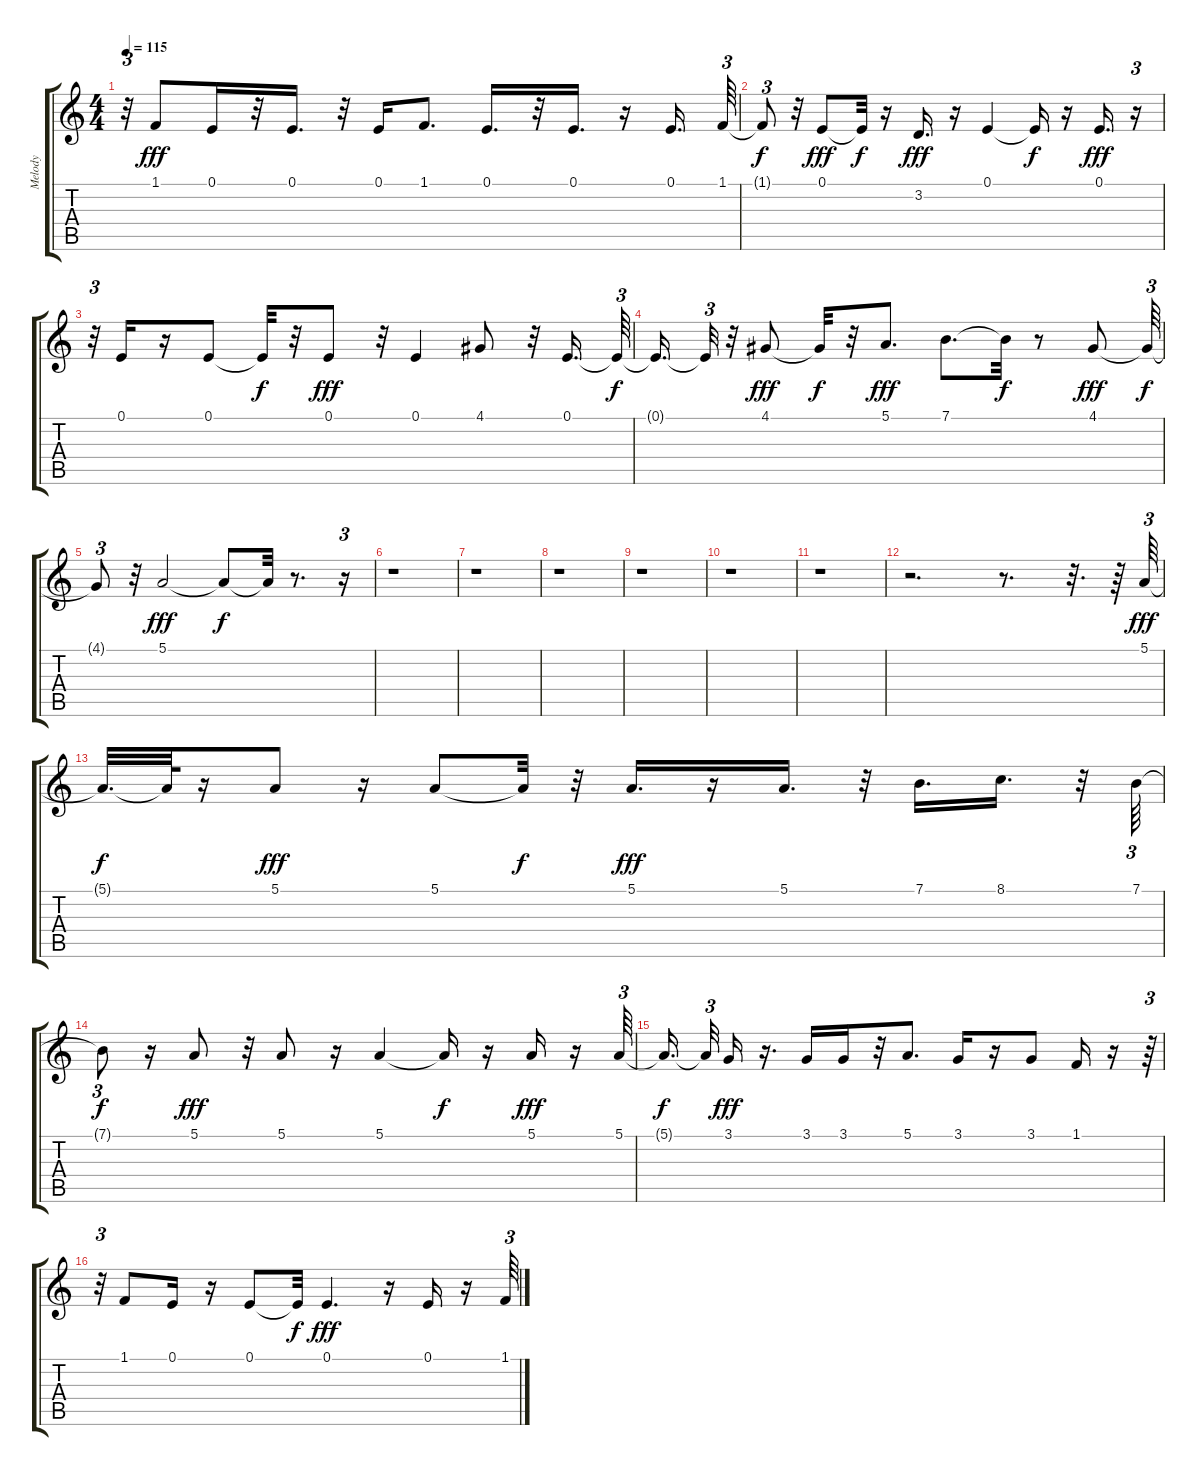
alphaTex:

\track ("Melody" "Melody") {instrument altosax}
\staff {score tabs}
\tuning (E4 B3 G3 D3 A2 E2) {hide}
\ts (4 4)
\tempo 115
\clef g2
\ks c
r.32{tu (3 2) dy fff} 1.1.8 0.1.16 r.32 0.1.16{d} r.32 0.1.16 1.1.8{d} 0.1.16{d} r.32 0.1.16{d} r.16 0.1.16{d} 1.1.64{tu (3 2)} |
1.1{t}.8{tu (3 2) dy f} r.32 0.1.8{dy fff} 0.1{t}.32{dy f} r.16 3.2.16{d dy fff} r.16 0.1.4 0.1{t}.16{dy f} r.16 0.1.16{d dy fff} r.16{tu (3 2)} |
r.32{tu (3 2)} 0.1.16 r.16 0.1.8 0.1{t}.32{dy f} r.32 0.1.8{dy fff} r.32 0.1.4 4.1.8 r.32 0.1.16{d} 0.1{t}.64{tu (3 2) dy f} |
0.1{t}.16{d} 0.1{t}.32{tu (3 2)} r.32 4.1.8{dy fff} 4.1{t}.32{dy f} r.32 5.1.8{d dy fff} 7.1.8{d} 7.1{t}.32{dy f} r.8 4.1.8{dy fff} 4.1{t}.64{tu (3 2) dy f} |
4.1{t}.8{tu (3 2)} r.32 5.1.2{dy fff} 5.1{t}.8{dy f} 5.1{t}.32 r.8{d} r.16{tu (3 2)} |
r.1 |
r.1 |
r.1 |
r.1 |
r.1 |
r.1 |
r.2{d} r.8{d} r.32{d} r.64 5.1.64{tu (3 2) dy fff} |
5.1{t}.32{d dy f} 5.1{t}.64 r.16 5.1.8{dy fff} r.16 5.1.8 5.1{t}.32{dy f} r.32 5.1.16{d dy fff} r.16 5.1.16{d} r.32 7.1.16{d} 8.1.16{d} r.32 7.1.64{tu (3 2)} |
7.1{t}.8{tu (3 2) dy f} r.16 5.1.8{dy fff} r.32 5.1.8 r.16 5.1.4 5.1{t}.16{dy f} r.16 5.1.16{dy fff} r.16 5.1.64{tu (3 2)} |
5.1{t}.16{d dy f beam splitsecondary} 5.1{t}.32{tu (3 2)} 3.1.16{dy fff} r.16{d} 3.1.16 3.1.16 r.32 5.1.8{d} 3.1.16 r.16 3.1.8 1.1.16 r.16 r.64{tu (3 2)} |
r.32{tu (3 2)} 1.1.8 0.1.16 r.16 0.1.8 0.1{t}.32{dy f} 0.1.4{d dy fff} r.16 0.1.16 r.16 1.1.64{tu (3 2)}
